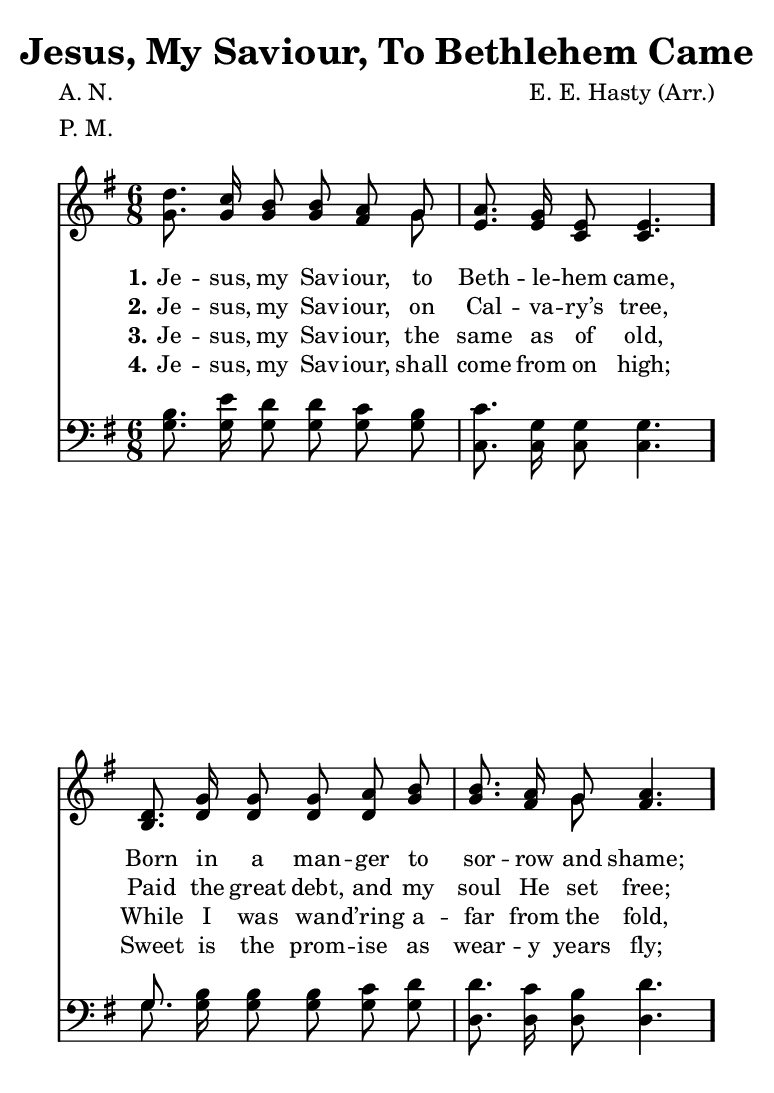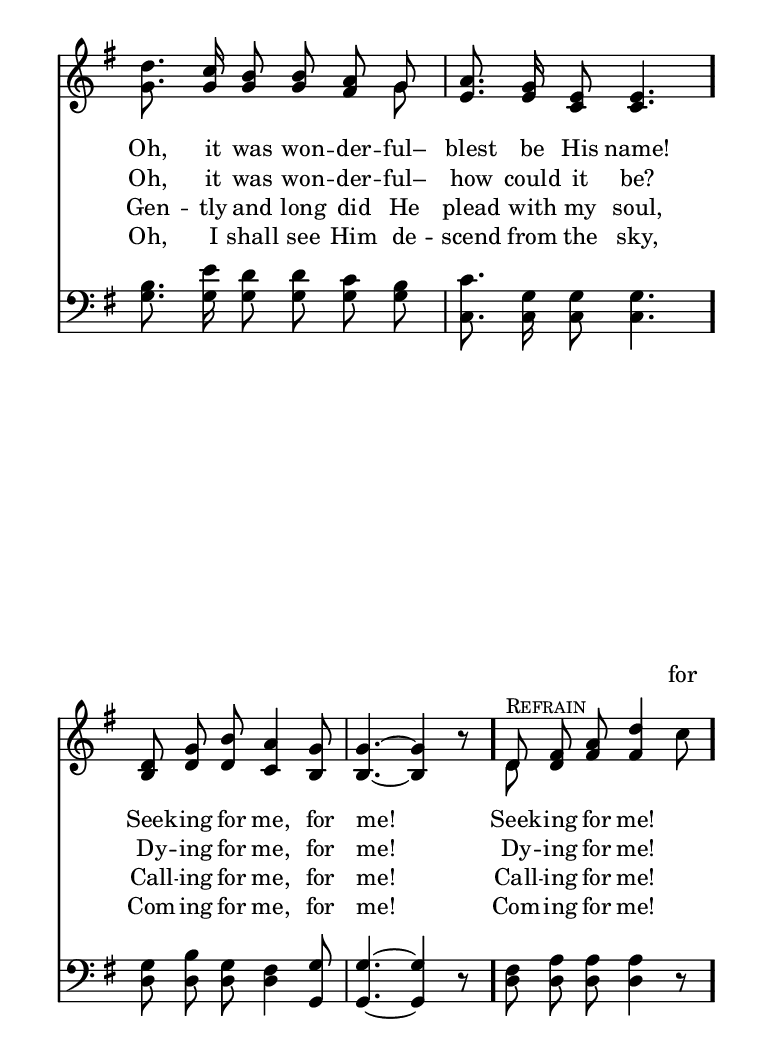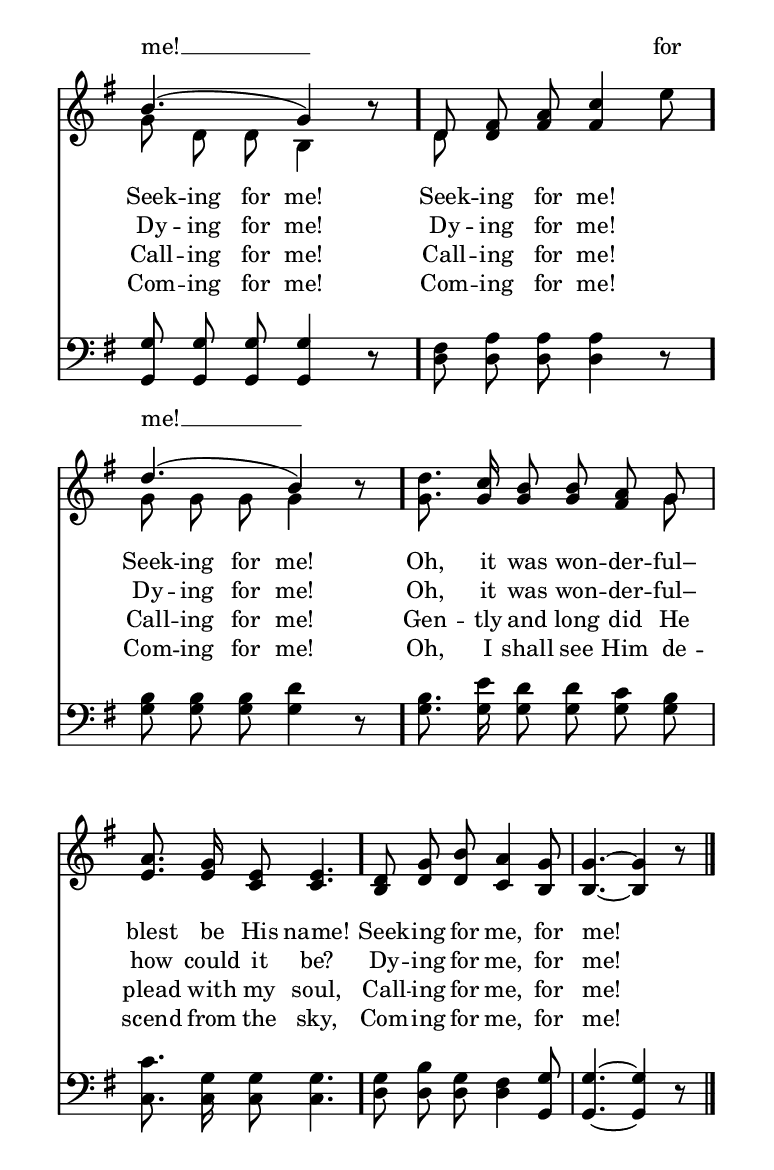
\include "common/global.ily"
\paper {
  \include "common/paper.ily"
  ragged-last-bottom = ##t
  systems-per-page = #(cond (is-eogsized 4) (#t #f))
  system-count = #(cond (is-eogsized 5) (#t #f))
  page-count = #(cond (is-eogsized 2) (#t #f))
}

\header{
  %children
  hymnnumber = "344"
  title = "Jesus, My Saviour, To Bethlehem Came"
  tunename = ""
  meter = "P. M."
  poet = "A. N."
  composer = "E. E. Hasty (Arr.)"
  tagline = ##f
}

global = {
  \include "common/overrides.ily"
  \override Staff.TimeSignature.style = #'numbered
  \time 6/8
  \override Score.MetronomeMark.transparent = ##t % hide all fermata changes too
  \tempo 4=80
  \key g \major
  \autoBeamOff
}

patternA = { c8. c16 c8 c c c | c8. c16 c8 c4. }
patternB = { c8 c c c4 c8 | c4. ~ c4 c8 }

notesSoprano = {
\global
\relative c'' {

  \changePitch \patternA { d c b b a g | a g e e }
  \changePitch \patternA { d g g g a b | b a g a }
  \changePitch \patternA { d c b b a g | a g e e }
  \changePitch \patternB { d g b a g | g g r }

  d8^\markup { \small \caps "Refrain" } fis a d4 c8 | b4.( g4) r8 |
  d8 fis a c4 e8 | d4.( b4) r8 |
  \changePitch \patternA { d c b b a g | a g e e }
  \changePitch \patternB { d g b a g | g g r }

  \bar "|."

}
}

notesAlto = {
\global
\relative e' {

  \changePitch \patternA { g g g g fis g | e e c c }
  \changePitch \patternA { b d d d d g | g fis g fis }
  \changePitch \patternA { g g g g fis g | e e c c }
  \changePitch \patternB { b d d c b | b b r }

  d8 d fis fis4 r8 | g8 d d b4 r8 |
  d8 d fis fis4 r8 | g8 g g g4 r8 |
  \changePitch \patternA { g g g g fis g | e e c c }
  \changePitch \patternB { b d d c b | b b r }

}
}

notesTenor = {
\global
\relative a {

  \changePitch \patternA { b e d d c b | c g g g }
  \changePitch \patternA { g b b b c d | d c b d }
  \changePitch \patternA { b e d d c b | c g g g }
  \changePitch \patternB { g b g fis g | g g r }

  fis8 a a a4 r8 | g8 g g g4 r8 |
  fis8 a a a4 r8 | b8 b b d4 r8
  \changePitch \patternA { b e d d c b | c g g g }
  \changePitch \patternB { g b g fis g | g g r }

}
}

notesBass = {
\global
\relative f {

  \changePitch \patternA { g g g g g g | c, c c c }
  \changePitch \patternA { g' g g g g g | d d d d }
  \changePitch \patternA { g g g g g g | c, c c c }
  \changePitch \patternB { d d d d g, | g g r }

  d'8 d d d4 r8 | g,8 g g g4 r8 |
  d'8 d d d4 r8 | g8 g g g4 r8 |
  \changePitch \patternA { g g g g g g | c, c c c }
  \changePitch \patternB { d d d d g, | g g r }

}
}

wordsA = \lyricmode {
\set stanza = "1."

Je -- sus, my Sav -- iour, to Beth -- le -- hem came, \bar "."
Born in a man -- ger to sor -- row and shame; \bar "."
Oh, it was won -- der -- ful– blest be His name! \bar "."
Seek -- ing for me, for me! \bar "."
%LYRICS Seek -- ing for me, for me!
%LYRICS Seek -- ing for me, for me!
%{HIDE>%} Seek -- ing for me! \bar "." %{<HIDE%}
%{HIDE>%} Seek -- ing for me! %{<HIDE%} \bar "." \eogbreak
%{HIDE>%} Seek -- ing for me! \bar "." %{<HIDE%}
%{HIDE>%} Seek -- ing for me! %{<HIDE%} \bar "."
Oh, it was won -- der -- ful– blest be His name! \bar "."
Seek -- ing for me, for me! \bar "."

}

wordsB = \lyricmode {
\set stanza = "2."

Je -- sus, my Sav -- iour, on Cal -- va -- ry’s tree,
Paid the great debt, and my soul He set free;
Oh, it was won -- der -- ful– how could it be?
Dy -- ing for me, for me!
%LYRICS Dy -- ing for me, for me!
%LYRICS Dy -- ing for me, for me!
%{HIDE>%} Dy -- ing for me! %{<HIDE%}
%{HIDE>%} Dy -- ing for me! %{<HIDE%}
%{HIDE>%} Dy -- ing for me! %{<HIDE%}
%{HIDE>%} Dy -- ing for me! %{<HIDE%}
Oh, it was won -- der -- ful– how could it be?
Dy -- ing for me, for me!

}

wordsC = \lyricmode {
\set stanza = "3."

Je -- sus, my Sav -- iour, the same as of old,
While I was wan -- d’ring a -- far from the fold,
Gen -- tly and long did He plead with my soul, % original has "Gent -- ly"
Call -- ing for me, for me!
%LYRICS Call -- ing for me, for me!
%LYRICS Call -- ing for me, for me!
%{HIDE>%} Call -- ing for me! %{<HIDE%}
%{HIDE>%} Call -- ing for me! %{<HIDE%}
%{HIDE>%} Call -- ing for me! %{<HIDE%}
%{HIDE>%} Call -- ing for me! %{<HIDE%}
Gen -- tly and long did He plead with my soul,
Call -- ing for me, for me!

}

wordsD = \lyricmode {
\set stanza = "4."

Je -- sus, my Sav -- iour, shall come from on high;
Sweet is the prom -- ise as wear -- y years fly; % original has "pro -- mise" and "wea -- ry"
Oh, I shall see Him de -- scend from the sky,
Com -- ing for me, for me!
%LYRICS Com -- ing for me, for me!
%LYRICS Com -- ing for me, for me!
%{HIDE>%} Com -- ing for me! %{<HIDE%}
%{HIDE>%} Com -- ing for me! %{<HIDE%}
%{HIDE>%} Com -- ing for me! %{<HIDE%}
%{HIDE>%} Com -- ing for me! %{<HIDE%}
Oh, I shall see Him de -- scend from the sky,
Com -- ing for me, for me!

}

SopranoRefrainA = \lyricmode {

\repeat unfold 40 { \skip 4 }
for me! __ "" % TODO these empty quotes cause a lyric error but something is necessary to prevent a too-long underline
\repeat unfold 3 { \skip 4 }
for me! __

}

\score {
  \context ChoirStaff <<
    \context Staff = upper <<
      \set Staff.autoBeaming = ##f
      \set ChoirStaff.systemStartDelimiter = #'SystemStartBar
      \set ChoirStaff.printPartCombineTexts = ##f
      \partcombine #'(2 . 9) \notesSoprano \notesAlto
      \context NullVoice = sopranos { \voiceOne << \notesSoprano >> }
      \context NullVoice = altos { \voiceTwo << \notesAlto >> }
      \context Lyrics = one   \lyricsto altos \wordsA
      \context Lyrics = two   \lyricsto altos \wordsB
      \context Lyrics = three \lyricsto altos \wordsC
      \context Lyrics = four  \lyricsto altos \wordsD
    >>
    \new Lyrics \with { alignAboveContext = upper } \lyricsto sopranos \SopranoRefrainA
    \context Staff = men <<
      \set Staff.autoBeaming = ##f
      \clef bass
      \set ChoirStaff.printPartCombineTexts = ##f
      \partcombine #'(2 . 9) \notesTenor \notesBass
      \context NullVoice = tenors { \voiceOne << \notesTenor >> }
      \context NullVoice = basses { \voiceTwo << \notesBass >> }
    >>
  >>
  \layout {
    \include "common/layout.ily"
  }
  \midi{
    \include "common/midi.ily"
  }
}

\version "2.19.49"  % necessary for upgrading to future LilyPond versions.

% vi:set et ts=2 sw=2 ai nocindent syntax=lilypond:
